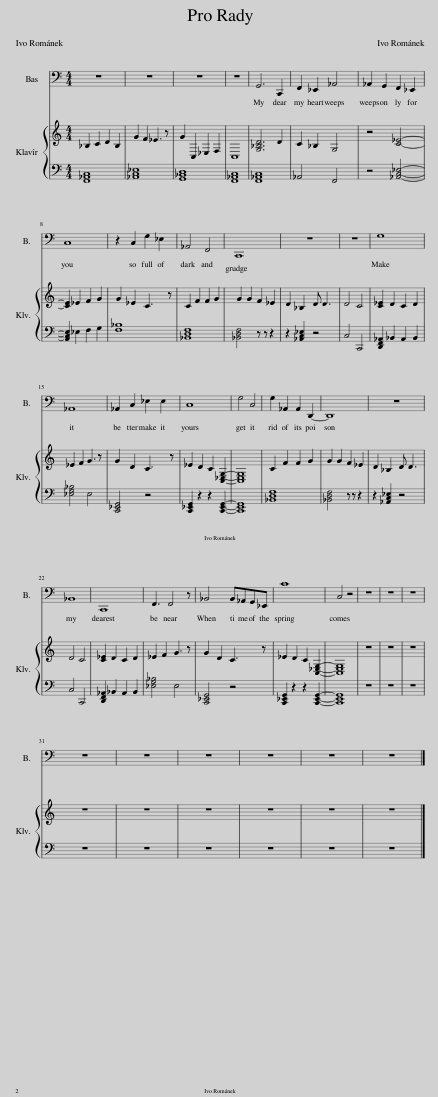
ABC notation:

X:1
%%score 1 { 2 | 3 }
L:1/8
M:4/4
I:linebreak $
K:C
V:1 bass
V:2 treble
V:3 bass
V:1
 z8 | z8 | z8 | z8 | G,,6 C,,2 | %5
 F,,2 _E,,2 _A,,4 | _A,,2 G,,2 F,,2 _E,,2 |$ C,8 | z2 C,2 G,2 _E,2 | _A,,4 F,,4 | %10
 C,,8 | z8 | z8 | G,8 |$ _A,,8 | %15
 _A,,2 C,2 _E,2 E,2 | C,8 | G,4 C,4 | G,2 _A,,2 A,,2 D,,2- | D,,8 | %20
 z8 |$ _B,,8 | C,,8 | F,,3 F,,4 z | _B,,4 B,,_A,,G,,_E,, | %25
 C8 | C,4 z4 | z8 | z8 | z8 |$ %30
 z8 | z8 | z8 | z8 | z8 | %35
 z8 |] %36
V:2
 _B,2 C2 D2 B,2 | G2 F2 _E3 z | G2 C,2 _E,2 F,2 | C,8 | [G,_B,D]6 D2 | %5
 C2 _B,2 G,4 | z4 [C_E]4- |$ [CE]2 _E2 F2 G2 | G2 _E2 C3 z | C2 F2 F2 G2 | %10
 G2 G2 F2 _E2 | D2 _B,2 D D3 | D4 C4 | [C_E]2 D2 C2 D2 |$ _E2 F2 G3 z | %15
 G2 D2 C3 z | _E2 D2 C2 [C,_E,G,]2- | [C,E,G,]8 | C2 F2 F2 G2 | G2 G2 F2 _E2 | %20
 D2 _B,2 D D3 |$ D4 C4 | [C_E]2 D2 C2 D2 | _E2 F2 G3 z | G2 D2 C3 z | %25
 _E2 D2 C2 [C,_E,G,]2- | [C,E,G,]8 | z8 | z8 | z8 |$ %30
 z8 | z8 | z8 | z8 | z8 | %35
 z8 |] %36
V:3
 [F,,_A,,C,]8 | [_A,,C,_E,]8 | [G,,_B,,D,]8 | [F,,_A,,C,]8 | [F,,_A,,C,]8 | %5
 _A,,4 F,,4 | z4 [_A,,C,_E,]4- |$ [A,,C,E,]2 _E,2 F,2 G,2 | [F,_B,]8 | [_B,,D,F,]8 | %10
 [_B,,D,F,]4 z z z2 | z2 [_A,,C,_E,]2 z4 | C,4 C,,4 | [D,,F,,_A,,]2 _B,,2 A,,2 B,,2 |$ [_E,G,_B,]4 E,4 | %15
 [C,,_E,,G,,]4 z4 | [C,,_E,,G,,]2 z2 z2 [C,,E,,G,,]2- | [C,,E,,G,,]8 | [_B,,D,F,]8 | [_B,,D,F,]4 z z z2 | %20
 z2 [_A,,C,_E,]2 z4 |$ C,4 C,,4 | [D,,F,,_A,,]2 _B,,2 A,,2 B,,2 | [_E,G,_B,]4 E,4 | [C,,_E,,G,,]4 z4 | %25
 [C,,_E,,G,,]2 z2 z2 [C,,E,,G,,]2- | [C,,E,,G,,]8 | z8 | z8 | z8 |$ %30
 z8 | z8 | z8 | z8 | z8 | %35
 z8 |] %36
